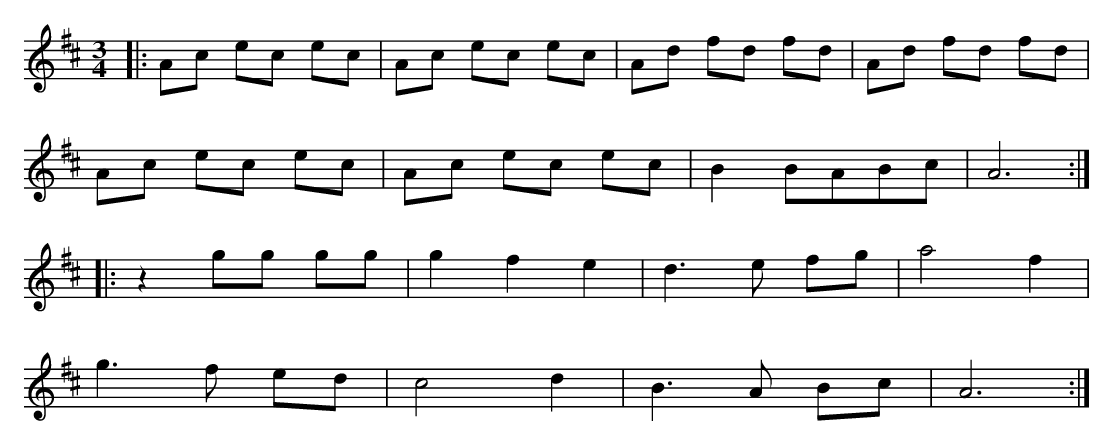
X:1
M:3/4
K:Amix
|:Ac ec ec|Ac ec ec|Ad fd fd|Ad fd fd|
Ac ec ec|Ac ec ec|B2 BABc|A6:|
|:z2 gg gg|g2 f2 e2|d3e fg|a4 f2|
g3f ed|c4 d2|B3A Bc|A6:|
